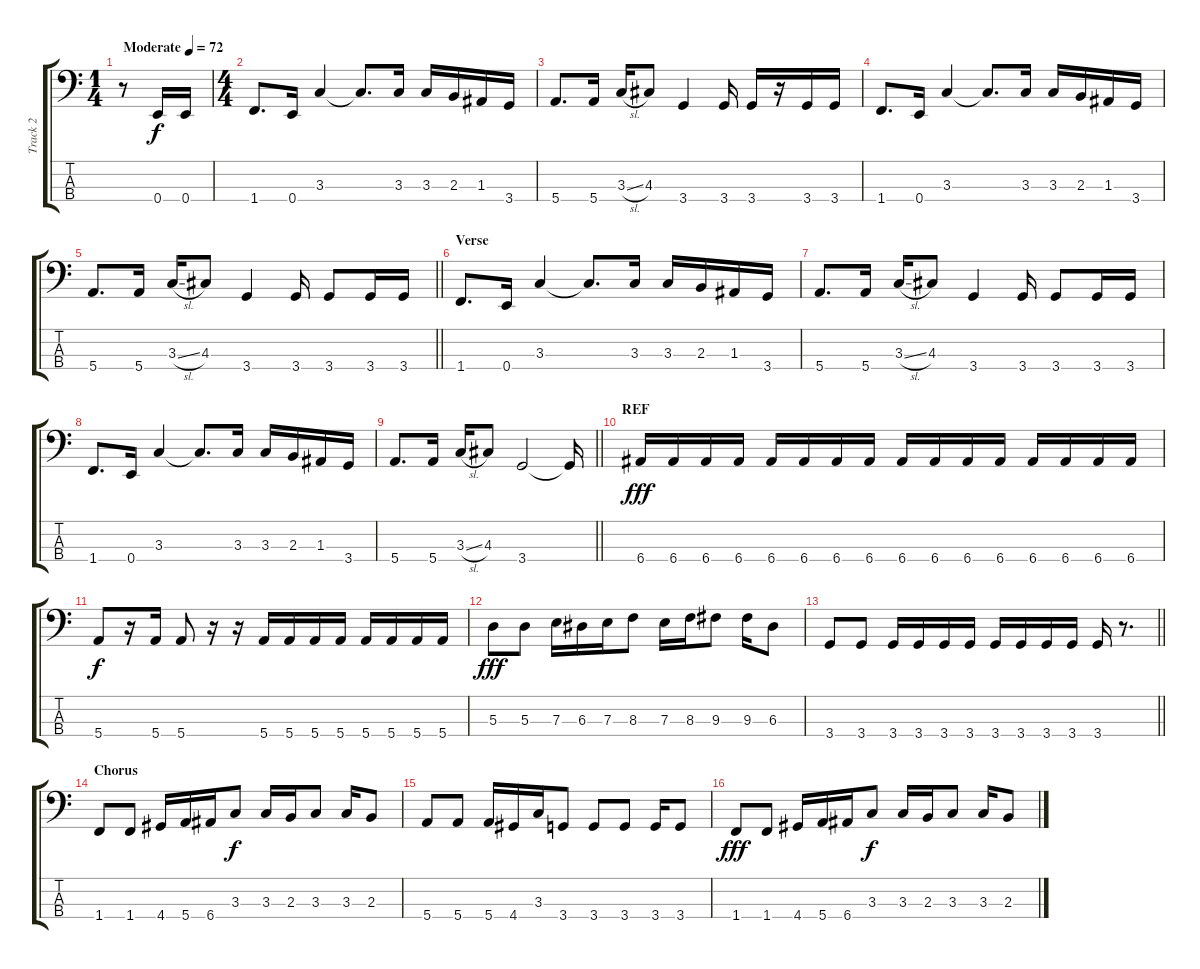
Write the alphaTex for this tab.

\track ("Track 2" "Track 2") {instrument electricbassfinger}
\staff {score tabs}
\tuning (G2 D2 A1 E1) {hide}
\ts (1 4)
\tempo (72 "Moderate")
\clef f4
\ks c
r.8{dy f instrument electricbassfinger} 0.4.16 0.4.16 |
\ts (4 4)
1.4.8{d} 0.4.16 3.3.4 3.3{t}.8{d} 3.3.16 3.3.16 2.3.16 1.3.16 3.4.16 |
5.4.8{d} 5.4.16 3.3{sl}.16 4.3.8 3.4.4 3.4.16 3.4.16 r.16 3.4.16 3.4.16 |
1.4.8{d} 0.4.16 3.3.4 3.3{t}.8{d} 3.3.16 3.3.16 2.3.16 1.3.16 3.4.16 |
\barLineRight lightlight
5.4.8{d} 5.4.16 3.3{sl}.16 4.3.8 3.4.4 3.4.16 3.4.8 3.4.16 3.4.16 |
\section ("" "Verse")
1.4.8{d} 0.4.16 3.3.4 3.3{t}.8{d} 3.3.16 3.3.16 2.3.16 1.3.16 3.4.16 |
5.4.8{d} 5.4.16 3.3{sl}.16 4.3.8 3.4.4 3.4.16 3.4.8 3.4.16 3.4.16 |
1.4.8{d} 0.4.16 3.3.4 3.3{t}.8{d} 3.3.16 3.3.16 2.3.16 1.3.16 3.4.16 |
\barLineRight lightlight
5.4.8{d} 5.4.16 3.3{sl}.16 4.3.8 3.4.2 3.4{t}.16 |
\section ("" "REF")
6.4.16{dy fff} 6.4.16 6.4.16 6.4.16 6.4.16 6.4.16 6.4.16 6.4.16 6.4.16 6.4.16 6.4.16 6.4.16 6.4.16 6.4.16 6.4.16 6.4.16 |
5.4.8{dy f} r.16 5.4.16 5.4.8 r.16 r.16 5.4.16 5.4.16 5.4.16 5.4.16 5.4.16 5.4.16 5.4.16 5.4.16 |
5.3.8{dy fff} 5.3.8 7.3.16 6.3.16 7.3.16 8.3.8 7.3.16 8.3.16 9.3.8 9.3.16 6.3.8 |
\barLineRight lightlight
3.4.8 3.4.8 3.4.16 3.4.16 3.4.16 3.4.16 3.4.16 3.4.16 3.4.16 3.4.16 3.4.16 r.8{d} |
\section ("" "Chorus")
1.4.8 1.4.8 4.4.16 5.4.16 6.4.16 3.3.8{dy f} 3.3.16 2.3.16 3.3.8 3.3.16 2.3.8 |
5.4.8 5.4.8 5.4.16 4.4.16 3.3.16 3.4.8 3.4.8 3.4.8 3.4.16 3.4.8 |
1.4.8{dy fff} 1.4.8 4.4.16 5.4.16 6.4.16 3.3.8{dy f} 3.3.16 2.3.16 3.3.8 3.3.16 2.3.8
